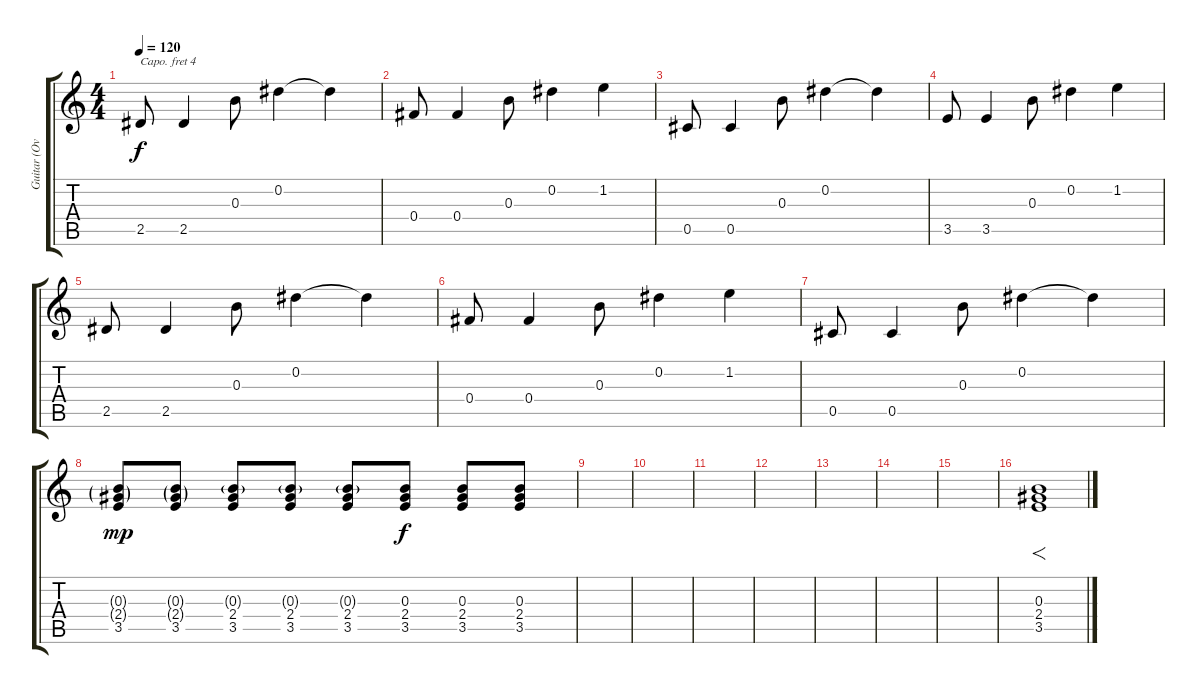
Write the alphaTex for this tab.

\track ("Guitar (Overdrive)" "Guitar (Ov") {instrument overdrivenguitar}
\staff {score tabs}
\capo 4
\tuning (E4 B3 G3 D3 A2 E2) {hide}
\ts (4 4)
\tempo 120
\clef g2
\ks c
2.5.8{dy f} 2.5.4 0.3.8 0.2.4 0.2{t}.4 |
0.4.8 0.4.4 0.3.8 0.2.4 1.2.4 |
0.5.8 0.5.4 0.3.8 0.2.4 0.2{t}.4 |
3.5.8 3.5.4 0.3.8 0.2.4 1.2.4 |
2.5.8 2.5.4 0.3.8 0.2.4 0.2{t}.4 |
0.4.8 0.4.4 0.3.8 0.2.4 1.2.4 |
0.5.8 0.5.4 0.3.8 0.2.4 0.2{t}.4 |
(0.3{g} 2.4{g} 3.5).8{dy mp} (0.3{g} 2.4{g} 3.5).8 (0.3{g} 2.4 3.5).8 (0.3{g} 2.4 3.5).8 (0.3{g} 2.4 3.5).8 (0.3 2.4 3.5).8{dy f} (0.3 2.4 3.5).8 (0.3 2.4 3.5).8 |
|
|
|
|
|
|
|
(0.3 2.4 3.5).1{f balance 0}
